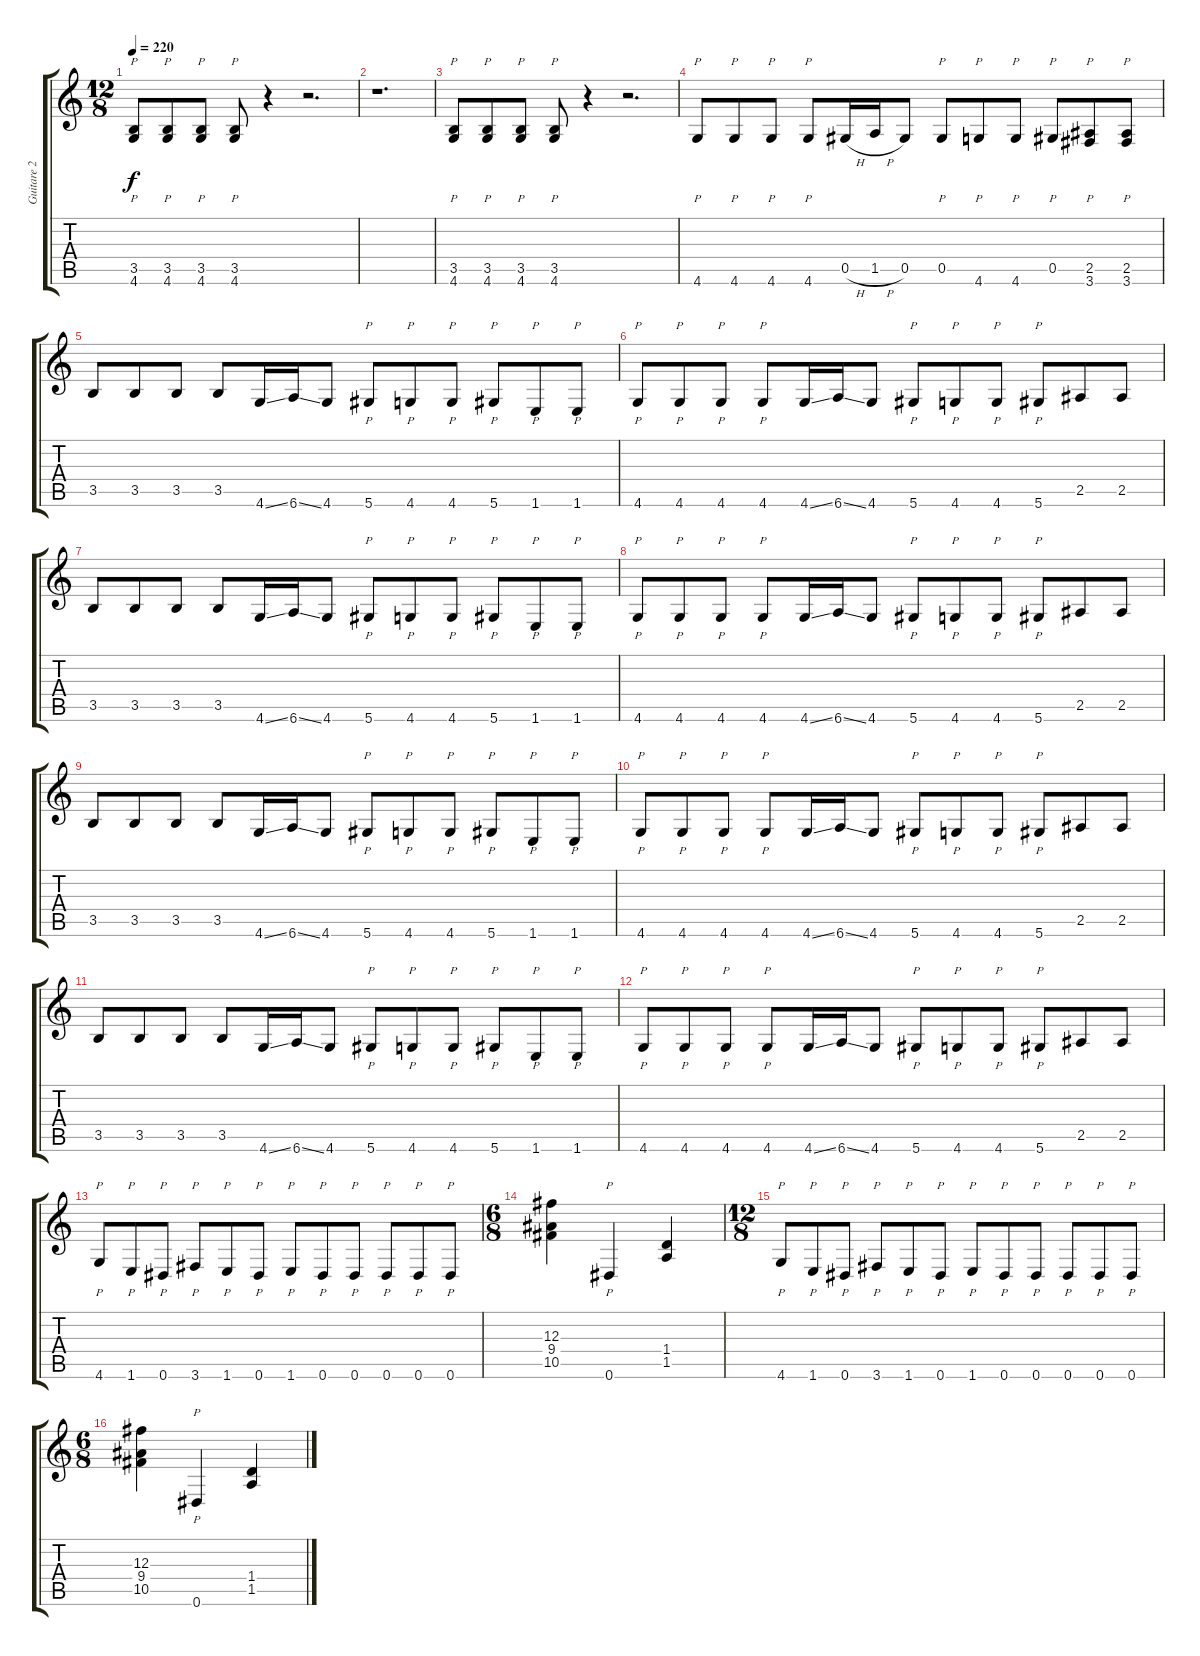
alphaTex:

\track ("Guitare 2" "Guitare 2") {instrument distortionguitar}
\staff {score tabs}
\tuning (Eb4 Bb3 Gb3 Db3 Ab2 Eb2) {hide}
\ts (12 8)
\tempo 220
\clef g2
\ks c
(3.5 4.6).8{p dy f} (3.5 4.6).8{p} (3.5 4.6).8{p} (3.5 4.6).8{p} r.4 r.2{d} |
r.1{d} |
(3.5 4.6).8{p} (3.5 4.6).8{p} (3.5 4.6).8{p} (3.5 4.6).8{p} r.4 r.2{d} |
4.6.8{p} 4.6.8{p} 4.6.8{p} 4.6.8{p} 0.5{h}.16 1.5{h}.16 0.5.8 0.5.8{p} 4.6.8{p} 4.6.8{p} 0.5.8{p} (2.5 3.6).8{p} (2.5 3.6).8{p} |
3.5.8 3.5.8 3.5.8 3.5.8 4.6{ss}.16 6.6{ss}.16 4.6.8 5.6.8{p} 4.6.8{p} 4.6.8{p} 5.6.8{p} 1.6.8{p} 1.6.8{p} |
4.6.8{p} 4.6.8{p} 4.6.8{p} 4.6.8{p} 4.6{ss}.16 6.6{ss}.16 4.6.8 5.6.8{p} 4.6.8{p} 4.6.8{p} 5.6.8{p} 2.5.8 2.5.8 |
3.5.8 3.5.8 3.5.8 3.5.8 4.6{ss}.16 6.6{ss}.16 4.6.8 5.6.8{p} 4.6.8{p} 4.6.8{p} 5.6.8{p} 1.6.8{p} 1.6.8{p} |
4.6.8{p} 4.6.8{p} 4.6.8{p} 4.6.8{p} 4.6{ss}.16 6.6{ss}.16 4.6.8 5.6.8{p} 4.6.8{p} 4.6.8{p} 5.6.8{p} 2.5.8 2.5.8 |
3.5.8 3.5.8 3.5.8 3.5.8 4.6{ss}.16 6.6{ss}.16 4.6.8 5.6.8{p} 4.6.8{p} 4.6.8{p} 5.6.8{p} 1.6.8{p} 1.6.8{p} |
4.6.8{p} 4.6.8{p} 4.6.8{p} 4.6.8{p} 4.6{ss}.16 6.6{ss}.16 4.6.8 5.6.8{p} 4.6.8{p} 4.6.8{p} 5.6.8{p} 2.5.8 2.5.8 |
3.5.8 3.5.8 3.5.8 3.5.8 4.6{ss}.16 6.6{ss}.16 4.6.8 5.6.8{p} 4.6.8{p} 4.6.8{p} 5.6.8{p} 1.6.8{p} 1.6.8{p} |
4.6.8{p} 4.6.8{p} 4.6.8{p} 4.6.8{p} 4.6{ss}.16 6.6{ss}.16 4.6.8 5.6.8{p} 4.6.8{p} 4.6.8{p} 5.6.8{p} 2.5.8 2.5.8 |
4.6.8{p} 1.6.8{p} 0.6.8{p} 3.6.8{p} 1.6.8{p} 0.6.8{p} 1.6.8{p} 0.6.8{p} 0.6.8{p} 0.6.8{p} 0.6.8{p} 0.6.8{p} |
\ts (6 8)
(12.3 9.4 10.5).4 0.6.4{p} (1.4 1.5).4 |
\ts (12 8)
4.6.8{p} 1.6.8{p} 0.6.8{p} 3.6.8{p} 1.6.8{p} 0.6.8{p} 1.6.8{p} 0.6.8{p} 0.6.8{p} 0.6.8{p} 0.6.8{p} 0.6.8{p} |
\ts (6 8)
(12.3 9.4 10.5).4 0.6.4{p} (1.4 1.5).4
